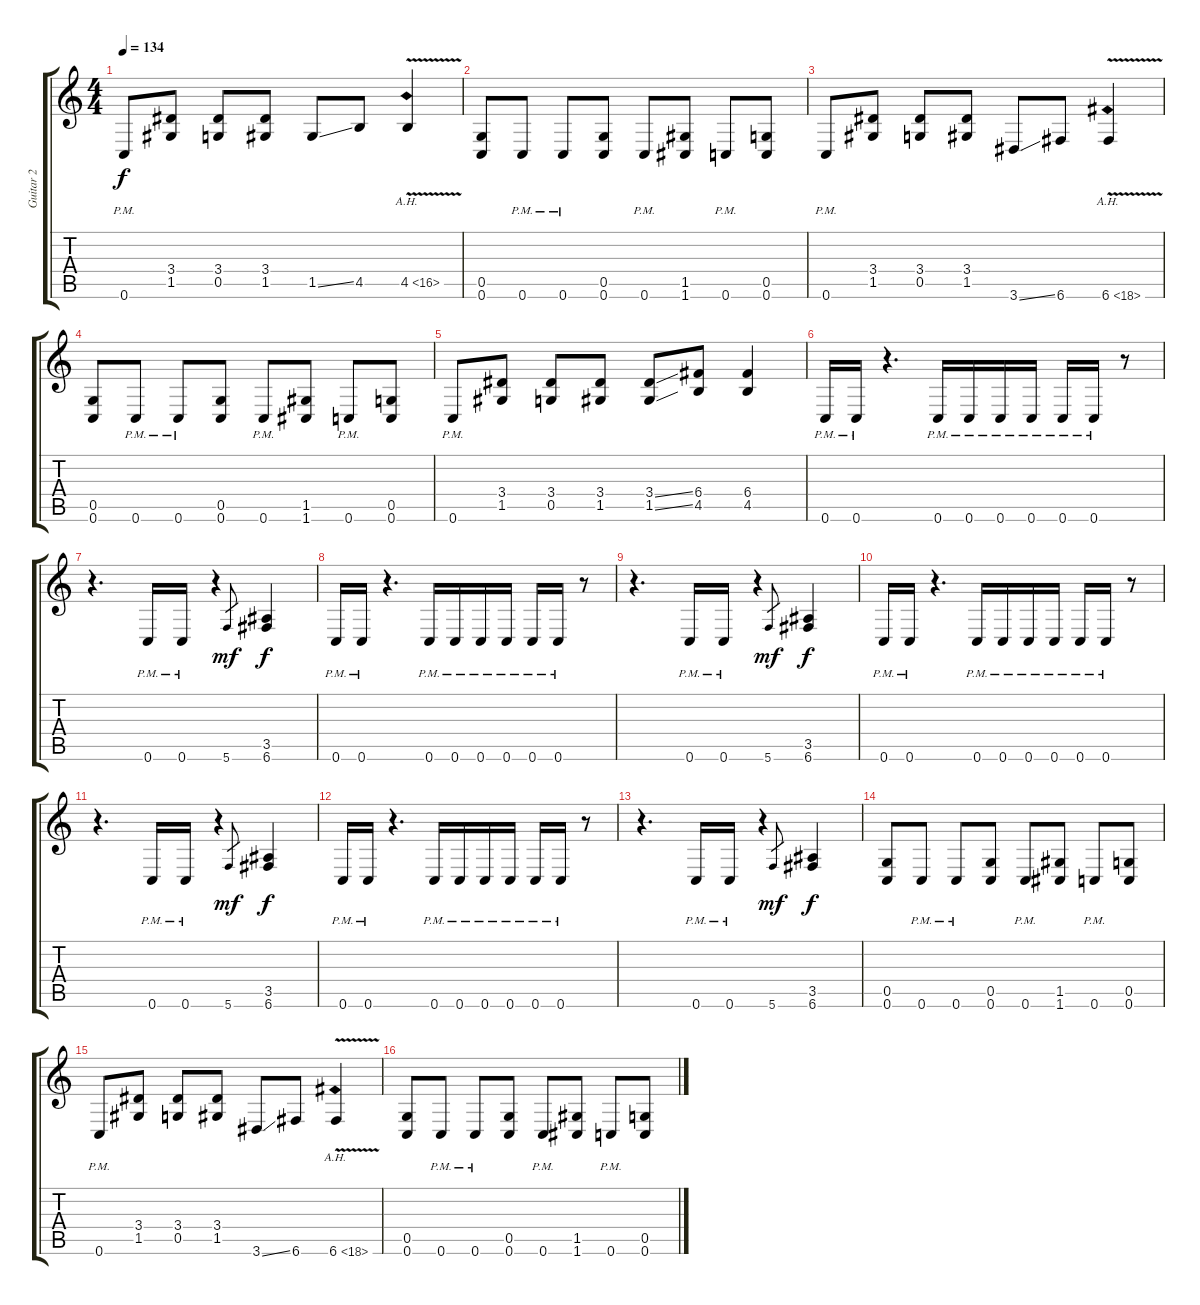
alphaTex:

\track ("Guitar 2" "Guitar 2") {instrument distortionguitar}
\staff {score tabs}
\tuning (D4 A3 F3 C3 G2 C2) {hide}
\ts (4 4)
\tempo 134
\clef g2
\ks c
0.6{pm}.8{dy f} (3.4 1.5).8 (3.4 0.5).8 (3.4 1.5).8 1.5{ss}.8 4.5.8 4.5{ah 12 v}.4 |
(0.5 0.6).8 0.6{pm}.8 0.6{pm}.8 (0.5 0.6).8 0.6{pm}.8 (1.5 1.6).8 0.6{pm}.8 (0.5 0.6).8 |
0.6{pm}.8 (3.4 1.5).8 (3.4 0.5).8 (3.4 1.5).8 3.6{ss}.8 6.6.8 6.6{ah 12 v}.4 |
(0.5 0.6).8 0.6{pm}.8 0.6{pm}.8 (0.5 0.6).8 0.6{pm}.8 (1.5 1.6).8 0.6{pm}.8 (0.5 0.6).8 |
0.6{pm}.8 (3.4 1.5).8 (3.4 0.5).8 (3.4 1.5).8 (3.4{ss} 1.5{ss}).8 (6.4 4.5).8 (6.4 4.5).4 |
0.6{pm}.16 0.6{pm}.16 r.4{d} 0.6{pm}.16 0.6{pm}.16 0.6{pm}.16 0.6{pm}.16 0.6{pm}.16 0.6{pm}.16 r.8 |
r.4{d} 0.6{pm}.16 0.6{pm}.16 r.4 5.6.8{gr dy mf} (3.5 6.6).4{dy f} |
0.6{pm}.16 0.6{pm}.16 r.4{d} 0.6{pm}.16 0.6{pm}.16 0.6{pm}.16 0.6{pm}.16 0.6{pm}.16 0.6{pm}.16 r.8 |
r.4{d} 0.6{pm}.16 0.6{pm}.16 r.4 5.6.8{gr dy mf} (3.5 6.6).4{dy f} |
0.6{pm}.16 0.6{pm}.16 r.4{d} 0.6{pm}.16 0.6{pm}.16 0.6{pm}.16 0.6{pm}.16 0.6{pm}.16 0.6{pm}.16 r.8 |
r.4{d} 0.6{pm}.16 0.6{pm}.16 r.4 5.6.8{gr dy mf} (3.5 6.6).4{dy f} |
0.6{pm}.16 0.6{pm}.16 r.4{d} 0.6{pm}.16 0.6{pm}.16 0.6{pm}.16 0.6{pm}.16 0.6{pm}.16 0.6{pm}.16 r.8 |
r.4{d} 0.6{pm}.16 0.6{pm}.16 r.4 5.6.8{gr dy mf} (3.5 6.6).4{dy f} |
(0.5 0.6).8 0.6{pm}.8 0.6{pm}.8 (0.5 0.6).8 0.6{pm}.8 (1.5 1.6).8 0.6{pm}.8 (0.5 0.6).8 |
0.6{pm}.8 (3.4 1.5).8 (3.4 0.5).8 (3.4 1.5).8 3.6{ss}.8 6.6.8 6.6{ah 12 v}.4 |
(0.5 0.6).8 0.6{pm}.8 0.6{pm}.8 (0.5 0.6).8 0.6{pm}.8 (1.5 1.6).8 0.6{pm}.8 (0.5 0.6).8
